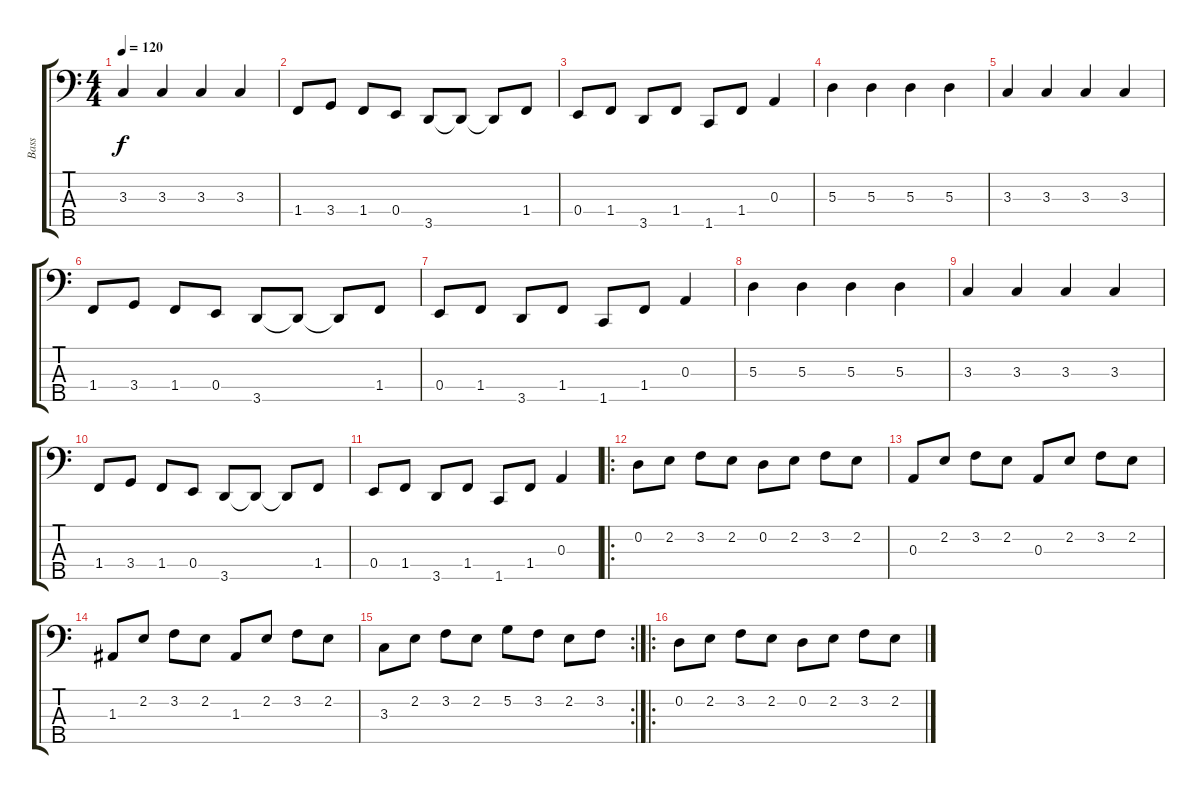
\track ("Bass" "Bass") {instrument electricbassfinger}
\staff {score tabs}
\tuning (G2 D2 A1 E1 B0) {hide}
\ts (4 4)
\tempo 120
\clef f4
\ks c
3.3.4{dy f} 3.3.4 3.3.4 3.3.4 |
1.4.8 3.4.8 1.4.8 0.4.8 3.5.8 3.5{t}.8 3.5{t}.8 1.4.8 |
0.4.8 1.4.8 3.5.8 1.4.8 1.5.8 1.4.8 0.3.4 |
5.3.4 5.3.4 5.3.4 5.3.4 |
3.3.4 3.3.4 3.3.4 3.3.4 |
1.4.8 3.4.8 1.4.8 0.4.8 3.5.8 3.5{t}.8 3.5{t}.8 1.4.8 |
0.4.8 1.4.8 3.5.8 1.4.8 1.5.8 1.4.8 0.3.4 |
5.3.4 5.3.4 5.3.4 5.3.4 |
3.3.4 3.3.4 3.3.4 3.3.4 |
1.4.8 3.4.8 1.4.8 0.4.8 3.5.8 3.5{t}.8 3.5{t}.8 1.4.8 |
0.4.8 1.4.8 3.5.8 1.4.8 1.5.8 1.4.8 0.3.4 |
\ro
0.2.8 2.2.8 3.2.8 2.2.8 0.2.8 2.2.8 3.2.8 2.2.8 |
0.3.8 2.2.8 3.2.8 2.2.8 0.3.8 2.2.8 3.2.8 2.2.8 |
1.3.8 2.2.8 3.2.8 2.2.8 1.3.8 2.2.8 3.2.8 2.2.8 |
\rc 2
3.3.8 2.2.8 3.2.8 2.2.8 5.2.8 3.2.8 2.2.8 3.2.8 |
\ro
0.2.8 2.2.8 3.2.8 2.2.8 0.2.8 2.2.8 3.2.8 2.2.8
